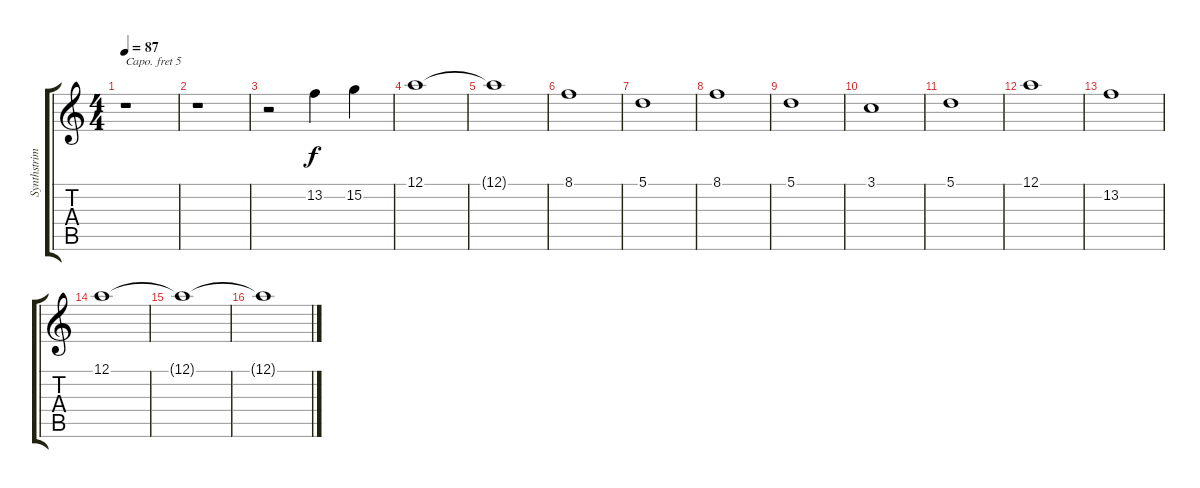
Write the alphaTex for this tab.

\track ("Synthstrimg1" "Synthstrim") {instrument synthstrings1}
\staff {score tabs}
\capo 5
\tuning (E4 B3 G3 D3 A2 E2) {hide}
\ts (4 4)
\tempo 87
\clef g2
\ks c
r.1{dy f} |
r.1 |
r.2 13.2.4 15.2.4 |
12.1.1 |
12.1{t}.1 |
8.1.1 |
5.1.1 |
8.1.1 |
5.1.1 |
3.1.1 |
5.1.1 |
12.1.1 |
13.2.1 |
12.1.1 |
12.1{t}.1 |
12.1{t}.1
